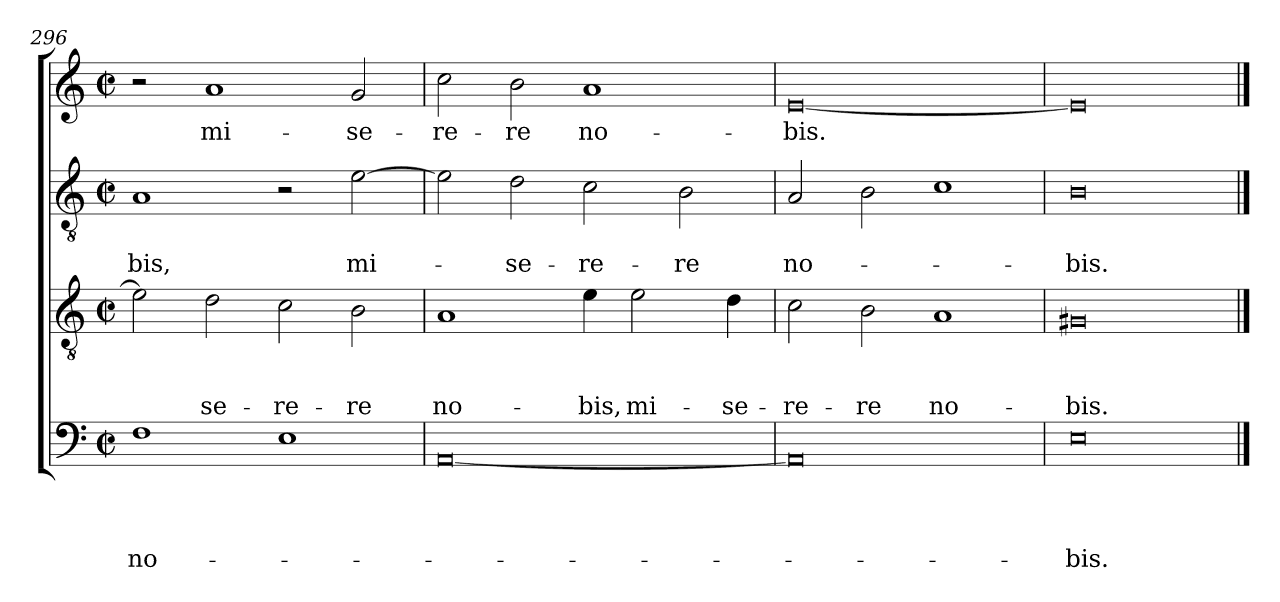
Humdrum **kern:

**kern	**text	**text	**text	**text	**kern	**text	**text	**text	**kern	**text	**text	**kern	**text
*part4	*part4	*part4	*part4	*part4	*part3	*part3	*part3	*part3	*part2	*part2	*part2	*part1	*part1
*staff4	*staff4	*staff4	*staff4	*staff4	*staff3	*staff3	*staff3	*staff3	*staff2	*staff2	*staff2	*staff1	*staff1
*clefF4	*	*	*	*	*clefGv2	*	*	*	*clefGv2	*	*	*clefG2	*
*k[]	*	*	*	*	*k[]	*	*	*	*k[]	*	*	*k[]	*
*C:	*	*	*	*	*C:	*	*	*	*C:	*	*	*C:	*
*M2/2	*	*	*	*	*M2/2	*	*	*	*M2/2	*	*	*M2/2	*
*met(c|)	*	*	*	*	*met(c|)	*	*	*	*met(c|)	*	*	*met(c|)	*
=296	=296	=296	=296	=296	=296	=296	=296	=296	=296	=296	=296	=296	=296
1F	.	.	.	no-	2e\]	.	.	.	1A	.	-bis,	2r	.
.	.	.	.	.	2d\	.	.	-se-	.	.	.	1a	mi-
1E	.	.	.	.	2c\	.	.	-re-	2r	.	.	.	.
.	.	.	.	.	2B\	.	.	-re	[2e\	.	mi-	2g/	-se-
=297	=297	=297	=297	=297	=297	=297	=297	=297	=297	=297	=297	=297	=297
[0AA	.	.	.	.	1A	.	.	no-	2e\]	.	.	2cc\	-re-
.	.	.	.	.	.	.	.	.	2d\	.	-se-	2b\	-re
.	.	.	.	.	4e\	.	.	-bis,	2c\	.	-re-	1a	no-
.	.	.	.	.	2e\	.	.	mi-	.	.	.	.	.
.	.	.	.	.	.	.	.	.	2B\	.	-re	.	.
.	.	.	.	.	4d\	.	.	-se-	.	.	.	.	.
=298	=298	=298	=298	=298	=298	=298	=298	=298	=298	=298	=298	=298	=298
0AA]	.	.	.	.	2c\	.	.	-re-	2A/	.	no-	[0e	-bis.
.	.	.	.	.	2B\	.	.	-re	2B\	.	.	.	.
.	.	.	.	.	1A	.	.	no-	1c	.	.	.	.
=299	=299	=299	=299	=299	=299	=299	=299	=299	=299	=299	=299	=299	=299
0E	.	.	.	-bis.	0G#X	.	.	-bis.	0B	.	-bis.	0e]	.
==	==	==	==	==	==	==	==	==	==	==	==	==	==
*-	*-	*-	*-	*-	*-	*-	*-	*-	*-	*-	*-	*-	*-
